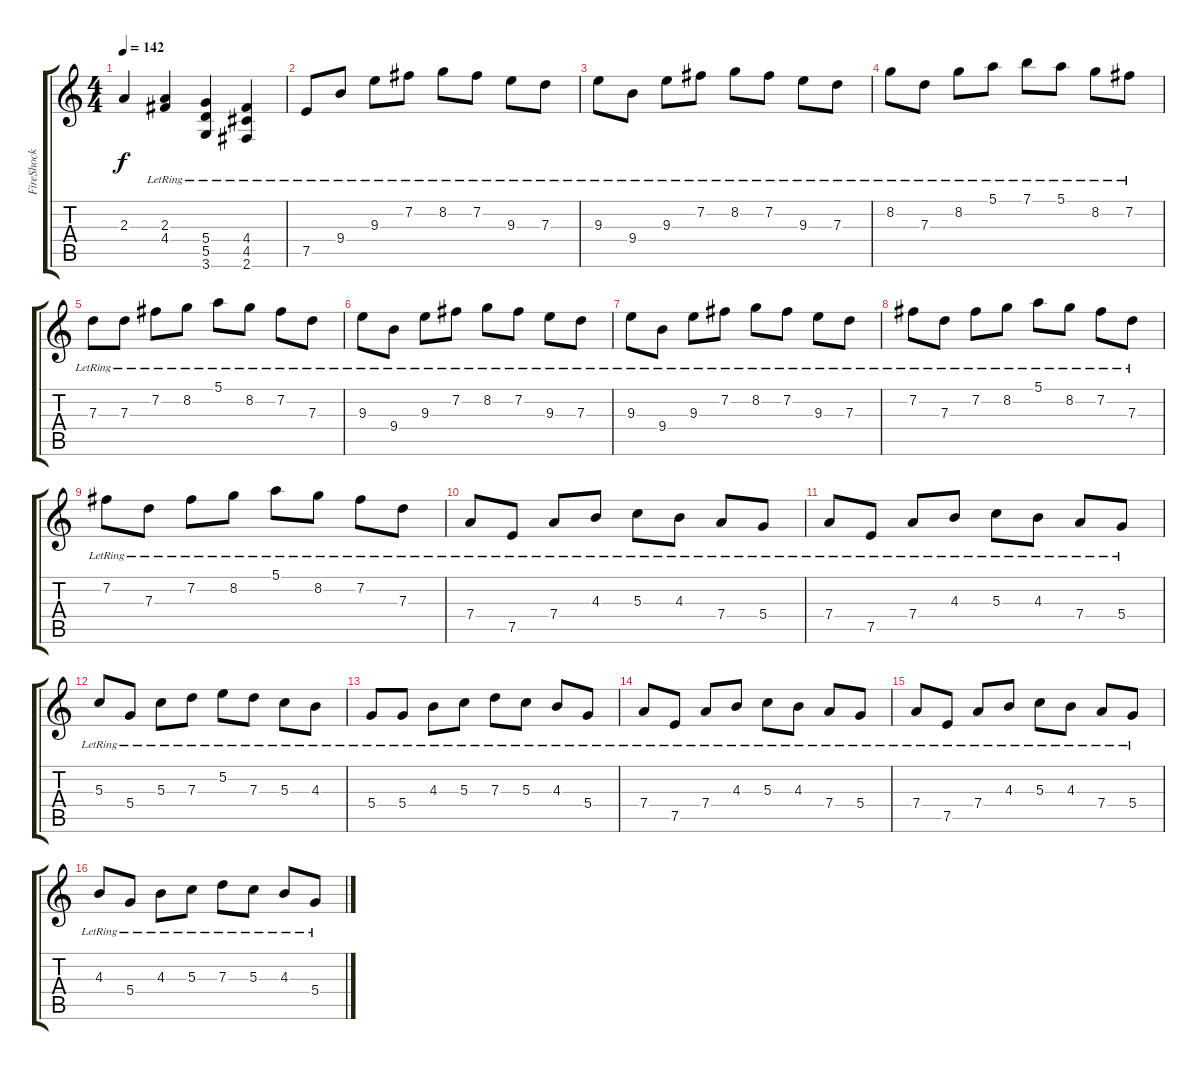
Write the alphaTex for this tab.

\track ("FireShock" "FireShock") {instrument acousticguitarnylon}
\staff {score tabs}
\tuning (E4 B3 G3 D3 A2 E2) {hide}
\ts (4 4)
\tempo 142
\clef g2
\ks c
2.3{t}.4{dy f} (2.3{lr} 4.4{lr}).4 (5.4{lr} 5.5{lr} 3.6{lr}).4 (4.4{lr} 4.5{lr} 2.6{lr}).4 |
7.5{lr}.8 9.4{lr}.8 9.3{lr}.8 7.2{lr}.8 8.2{lr}.8 7.2{lr}.8 9.3{lr}.8 7.3{lr}.8 |
9.3{lr}.8 9.4{lr}.8 9.3{lr}.8 7.2{lr}.8 8.2{lr}.8 7.2{lr}.8 9.3{lr}.8 7.3{lr}.8 |
8.2{lr}.8 7.3{lr}.8 8.2{lr}.8 5.1{lr}.8 7.1{lr}.8 5.1{lr}.8 8.2{lr}.8 7.2{lr}.8 |
7.3{lr}.8 7.3{lr}.8 7.2{lr}.8 8.2{lr}.8 5.1{lr}.8 8.2{lr}.8 7.2{lr}.8 7.3{lr}.8 |
9.3{lr}.8 9.4{lr}.8 9.3{lr}.8 7.2{lr}.8 8.2{lr}.8 7.2{lr}.8 9.3{lr}.8 7.3{lr}.8 |
9.3{lr}.8 9.4{lr}.8 9.3{lr}.8 7.2{lr}.8 8.2{lr}.8 7.2{lr}.8 9.3{lr}.8 7.3{lr}.8 |
7.2{lr}.8 7.3{lr}.8 7.2{lr}.8 8.2{lr}.8 5.1{lr}.8 8.2{lr}.8 7.2{lr}.8 7.3{lr}.8 |
7.2{lr}.8 7.3{lr}.8 7.2{lr}.8 8.2{lr}.8 5.1{lr}.8 8.2{lr}.8 7.2{lr}.8 7.3{lr}.8 |
7.4{lr}.8 7.5{lr}.8 7.4{lr}.8 4.3{lr}.8 5.3{lr}.8 4.3{lr}.8 7.4{lr}.8 5.4{lr}.8 |
7.4{lr}.8 7.5{lr}.8 7.4{lr}.8 4.3{lr}.8 5.3{lr}.8 4.3{lr}.8 7.4{lr}.8 5.4{lr}.8 |
5.3{lr}.8 5.4{lr}.8 5.3{lr}.8 7.3{lr}.8 5.2{lr}.8 7.3{lr}.8 5.3{lr}.8 4.3{lr}.8 |
5.4{lr}.8 5.4{lr}.8 4.3{lr}.8 5.3{lr}.8 7.3{lr}.8 5.3{lr}.8 4.3{lr}.8 5.4{lr}.8 |
7.4{lr}.8 7.5{lr}.8 7.4{lr}.8 4.3{lr}.8 5.3{lr}.8 4.3{lr}.8 7.4{lr}.8 5.4{lr}.8 |
7.4{lr}.8 7.5{lr}.8 7.4{lr}.8 4.3{lr}.8 5.3{lr}.8 4.3{lr}.8 7.4{lr}.8 5.4{lr}.8 |
4.3{lr}.8 5.4{lr}.8 4.3{lr}.8 5.3{lr}.8 7.3{lr}.8 5.3{lr}.8 4.3{lr}.8 5.4{lr}.8
